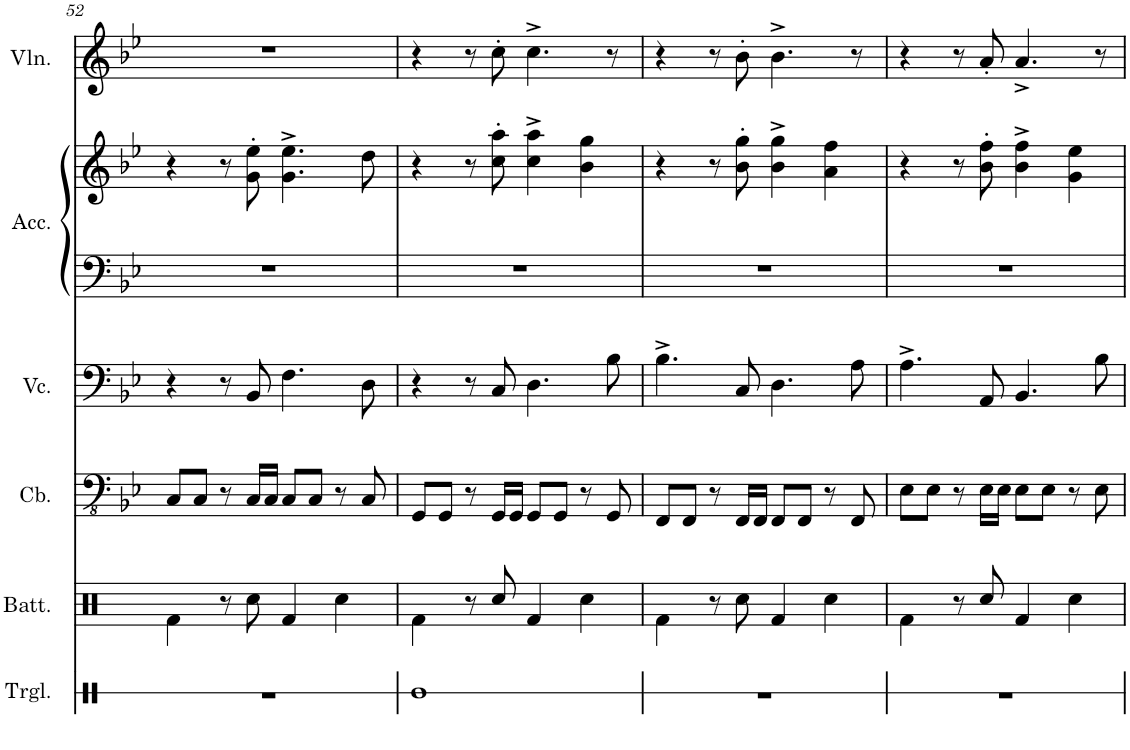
**kern	**kern	**kern	**kern	**kern	**kern	**kern
*part6	*part5	*part4	*part3	*part2	*part2	*part1
*staff7	*staff6	*staff5	*staff4	*staff3	*staff2	*staff1
*I"Triangle	*I"Batterie	*I"Contrebasse	*I"Violoncelle	*I"Accordéon	*	*I"Violon
*I'Trgl.	*I'Batt.	*I'Cb.	*I'Vc.	*I'Acc.	*	*I'Vln.
!!LO:PB:g=z
*clefX	*clefX	*clefFv4	*clefF4	*clefF4	*clefG2	*clefG2
*	*	*Trd7c12	*	*	*	*
*k[]	*k[]	*k[b-e-]	*k[b-e-]	*k[b-e-]	*k[b-e-]	*k[b-e-]
*M4/4	*M4/4	*M4/4	*M4/4	*M4/4	*M4/4	*M4/4
=52	=52	=52	=52	=52	=52	=52
1r	4Rf\	8CC/L	4r	1r	4r	1r
.	.	8CC/J	.	.	.	.
.	8r	8r	8r	.	8r	.
.	8Rcc\	16CC/LL	8BB-/	.	8g\' 8ee-\'	.
.	.	16CC/JJ	.	.	.	.
.	4Rf/	8CC/L	4.F\	.	4.g\^ 4.ee-\^	.
.	.	8CC/J	.	.	.	.
.	4Rcc\	8r	.	.	.	.
.	.	8CC/	8D\	.	8dd\	.
=53	=53	=53	=53	=53	=53	=53
1Re	4Rf\	8GGG/L	4r	1r	4r	4r
.	.	8GGG/J	.	.	.	.
.	8r	8r	8r	.	8r	8r
.	8Rcc/	16GGG/LL	8C/	.	8cc\' 8aa\'	8cc'\
.	.	16GGG/JJ	.	.	.	.
.	4Rf/	8GGG/L	4.D\	.	4cc\^ 4aa\^	4.cc^\
.	.	8GGG/J	.	.	.	.
.	4Rcc\	8r	.	.	4b-\ 4gg\	.
.	.	8GGG/	8B-\	.	.	8r
=54	=54	=54	=54	=54	=54	=54
1r	4Rf\	8FFF/L	4.B-^\	1r	4r	4r
.	.	8FFF/J	.	.	.	.
.	8r	8r	.	.	8r	8r
.	8Rcc\	16FFF/LL	8C/	.	8b-\' 8gg\'	8b-'\
.	.	16FFF/JJ	.	.	.	.
.	4Rf/	8FFF/L	4.D\	.	4b-\^ 4gg\^	4.b-^\
.	.	8FFF/J	.	.	.	.
.	4Rcc\	8r	.	.	4a\ 4ff\	.
.	.	8FFF/	8A\	.	.	8r
=55	=55	=55	=55	=55	=55	=55
1r	4Rf\	8EE-\L	4.A^\	1r	4r	4r
.	.	8EE-\J	.	.	.	.
.	8r	8r	.	.	8r	8r
.	8Rcc/	16EE-\LL	8AA/	.	8b-\' 8ff\'	8a'/
.	.	16EE-\JJ	.	.	.	.
.	4Rf/	8EE-\L	4.BB-/	.	4b-\^ 4ff\^	4.a^/
.	.	8EE-\J	.	.	.	.
.	4Rcc\	8r	.	.	4g\ 4ee-\	.
.	.	8EE-\	8B-\	.	.	8r
=	=	=	=	=	=	=
*-	*-	*-	*-	*-	*-	*-
